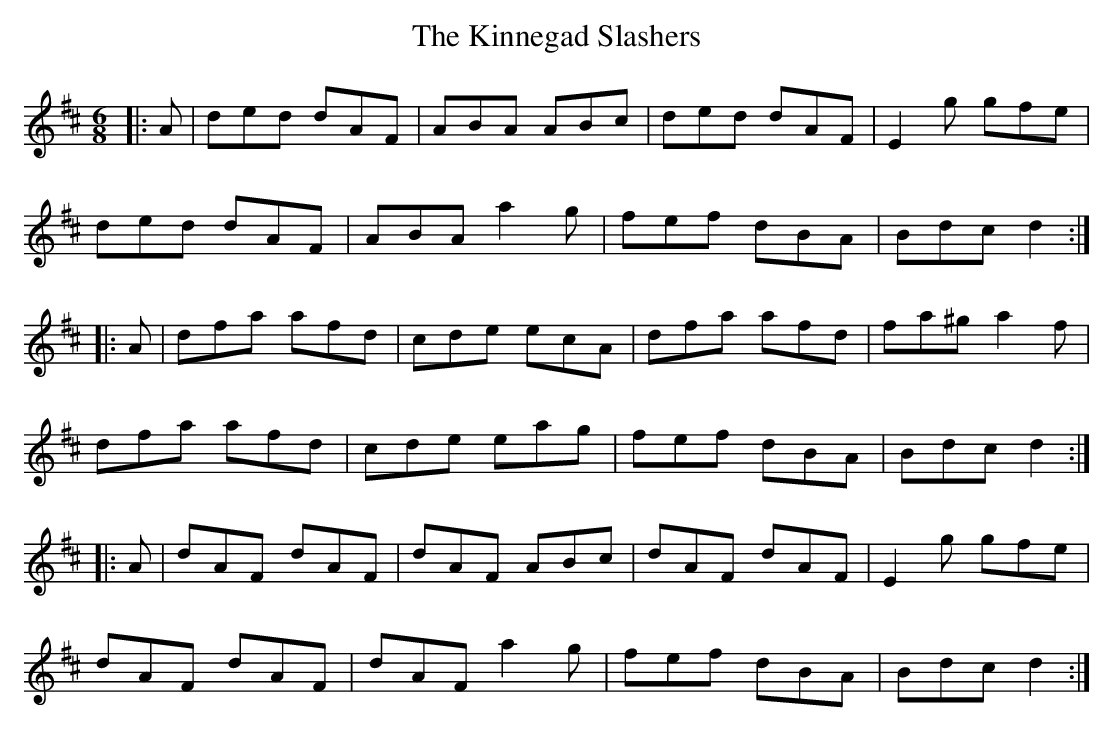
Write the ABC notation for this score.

X:1
T: The Kinnegad Slashers
M: 6/8
L: 1/8
K: Dmaj
|:A | ded dAF | ABA ABc | ded dAF | E2g gfe |
ded dAF | ABA a2g | fef dBA | Bdc d2 :|
|:A | dfa afd | cde ecA | dfa afd | fa^g a2f |
dfa afd | cde eag | fef dBA | Bdc d2 :|
|:A | dAF dAF | dAF ABc | dAF dAF | E2g gfe |
dAF dAF | dAF a2g | fef dBA | Bdc d2 :|]
